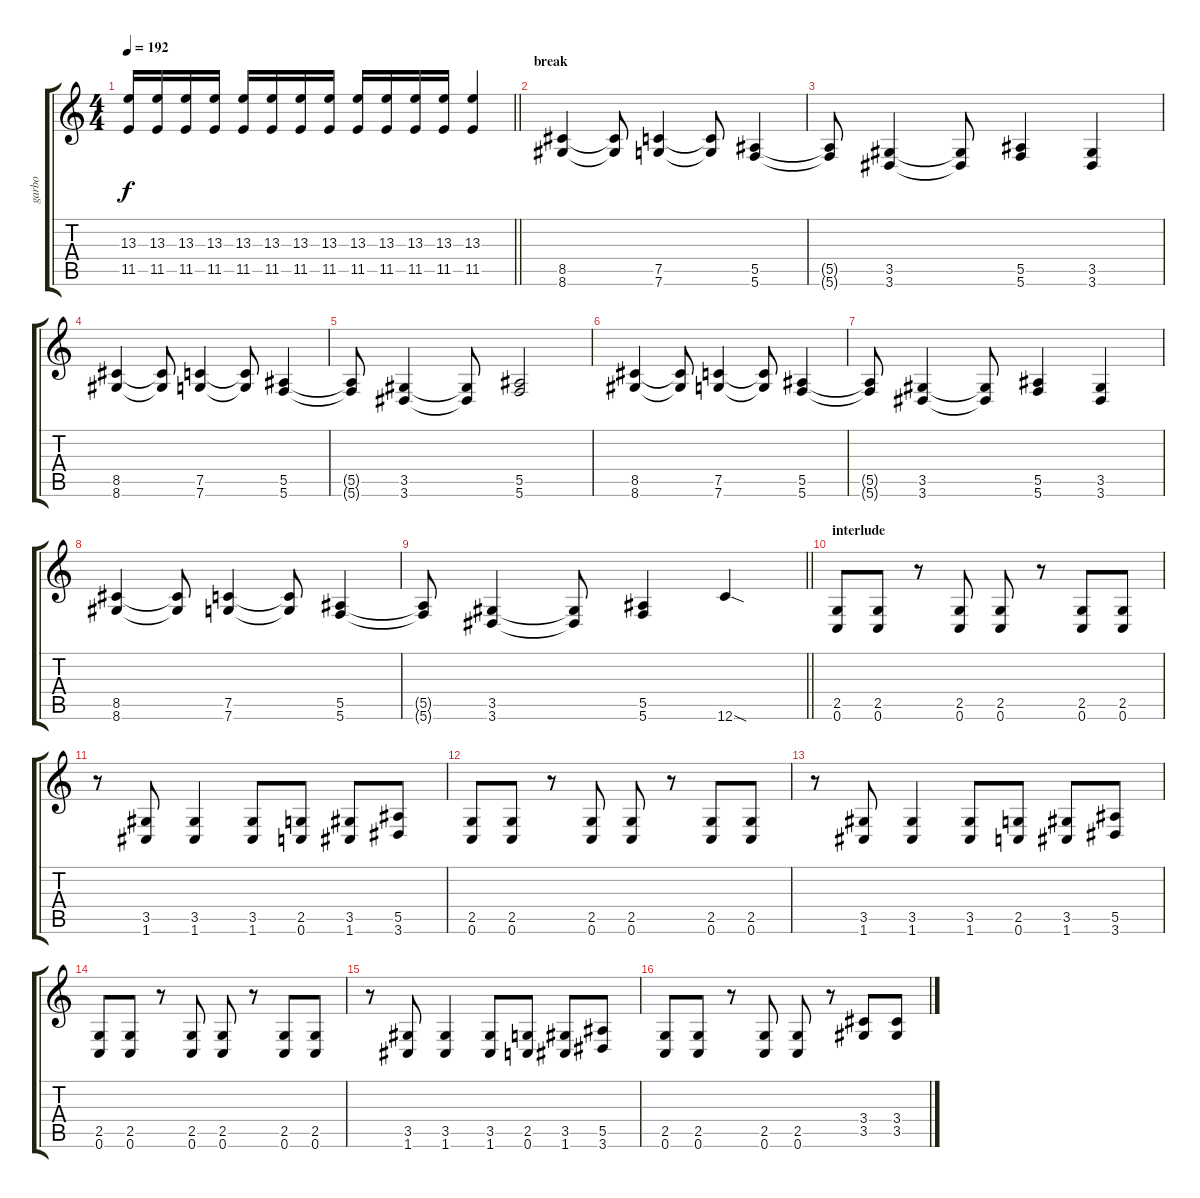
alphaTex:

\track ("garbo" "garbo") {instrument overdrivenguitar}
\staff {score tabs}
\tuning (C4 G3 Eb3 Bb2 F2 C2) {hide}
\ts (4 4)
\tempo 192
\clef g2
\barLineRight lightlight
\ks c
(13.3 11.5).16{dy f} (13.3 11.5).16 (13.3 11.5).16 (13.3 11.5).16 (13.3 11.5).16 (13.3 11.5).16 (13.3 11.5).16 (13.3 11.5).16 (13.3 11.5).16 (13.3 11.5).16 (13.3 11.5).16 (13.3 11.5).16 (13.3 11.5).4 |
\section ("" "break")
(8.5 8.6).4 (8.5{t} 8.6{t}).8 (7.5 7.6).4 (7.5{t} 7.6{t}).8 (5.5 5.6).4 |
(5.5{t} 5.6{t}).8 (3.5 3.6).4 (3.5{t} 3.6{t}).8 (5.5 5.6).4 (3.5 3.6).4 |
(8.5 8.6).4 (8.5{t} 8.6{t}).8 (7.5 7.6).4 (7.5{t} 7.6{t}).8 (5.5 5.6).4 |
(5.5{t} 5.6{t}).8 (3.5 3.6).4 (3.5{t} 3.6{t}).8 (5.5 5.6).2 |
(8.5 8.6).4 (8.5{t} 8.6{t}).8 (7.5 7.6).4 (7.5{t} 7.6{t}).8 (5.5 5.6).4 |
(5.5{t} 5.6{t}).8 (3.5 3.6).4 (3.5{t} 3.6{t}).8 (5.5 5.6).4 (3.5 3.6).4 |
(8.5 8.6).4 (8.5{t} 8.6{t}).8 (7.5 7.6).4 (7.5{t} 7.6{t}).8 (5.5 5.6).4 |
\barLineRight lightlight
(5.5{t} 5.6{t}).8 (3.5 3.6).4 (3.5{t} 3.6{t}).8 (5.5 5.6).4 12.6{sod}.4 |
\section ("" "interlude")
(2.5 0.6).8 (2.5 0.6).8 r.8 (2.5 0.6).8 (2.5 0.6).8 r.8 (2.5 0.6).8 (2.5 0.6).8 |
r.8 (3.5 1.6).8 (3.5 1.6).4 (3.5 1.6).8 (2.5 0.6).8 (3.5 1.6).8 (5.5 3.6).8 |
(2.5 0.6).8 (2.5 0.6).8 r.8 (2.5 0.6).8 (2.5 0.6).8 r.8 (2.5 0.6).8 (2.5 0.6).8 |
r.8 (3.5 1.6).8 (3.5 1.6).4 (3.5 1.6).8 (2.5 0.6).8 (3.5 1.6).8 (5.5 3.6).8 |
(2.5 0.6).8 (2.5 0.6).8 r.8 (2.5 0.6).8 (2.5 0.6).8 r.8 (2.5 0.6).8 (2.5 0.6).8 |
r.8 (3.5 1.6).8 (3.5 1.6).4 (3.5 1.6).8 (2.5 0.6).8 (3.5 1.6).8 (5.5 3.6).8 |
(2.5 0.6).8 (2.5 0.6).8 r.8 (2.5 0.6).8 (2.5 0.6).8 r.8 (3.4 3.5).8 (3.4 3.5).8
